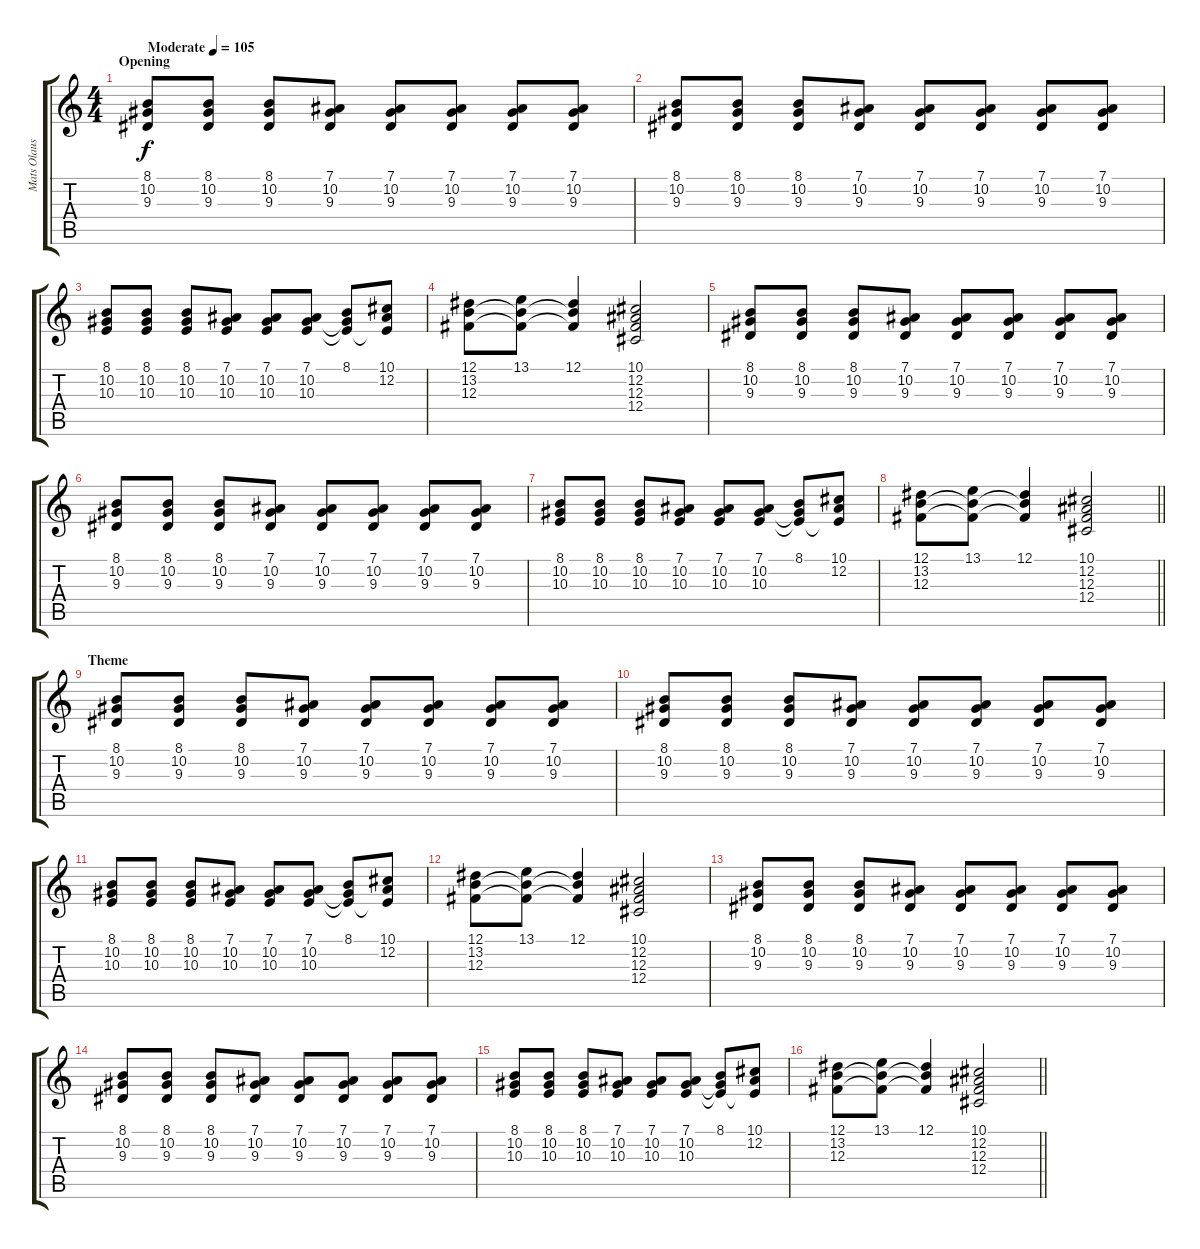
\track ("Mats Olausson" "Mats Olaus") {instrument fx1rain}
\staff {score tabs}
\tuning (Eb4 Bb3 Gb3 Db3 Ab2 Eb2) {hide}
\ts (4 4)
\section ("" "Opening")
\tempo (105 "Moderate")
\clef g2
\ks c
(8.1 10.2 9.3).8{dy f instrument fx1rain} (8.1 10.2 9.3).8 (8.1 10.2 9.3).8 (7.1 10.2 9.3).8 (7.1 10.2 9.3).8 (7.1 10.2 9.3).8 (7.1 10.2 9.3).8 (7.1 10.2 9.3).8 |
(8.1 10.2 9.3).8 (8.1 10.2 9.3).8 (8.1 10.2 9.3).8 (7.1 10.2 9.3).8 (7.1 10.2 9.3).8 (7.1 10.2 9.3).8 (7.1 10.2 9.3).8 (7.1 10.2 9.3).8 |
(8.1 10.2 10.3).8 (8.1 10.2 10.3).8 (8.1 10.2 10.3).8 (7.1 10.2 10.3).8 (7.1 10.2 10.3).8 (7.1 10.2 10.3).8 (8.1 10.2{t} 10.3{t}).8 (10.1 12.2 10.3{t}).8 |
(12.1 13.2 12.3).8 (13.1 13.2{t} 12.3{t}).8 (12.1 13.2{t} 12.3{t}).4 (10.1 12.2 12.3 12.4).2 |
(8.1 10.2 9.3).8 (8.1 10.2 9.3).8 (8.1 10.2 9.3).8 (7.1 10.2 9.3).8 (7.1 10.2 9.3).8 (7.1 10.2 9.3).8 (7.1 10.2 9.3).8 (7.1 10.2 9.3).8 |
(8.1 10.2 9.3).8 (8.1 10.2 9.3).8 (8.1 10.2 9.3).8 (7.1 10.2 9.3).8 (7.1 10.2 9.3).8 (7.1 10.2 9.3).8 (7.1 10.2 9.3).8 (7.1 10.2 9.3).8 |
(8.1 10.2 10.3).8 (8.1 10.2 10.3).8 (8.1 10.2 10.3).8 (7.1 10.2 10.3).8 (7.1 10.2 10.3).8 (7.1 10.2 10.3).8 (8.1 10.2{t} 10.3{t}).8 (10.1 12.2 10.3{t}).8 |
\barLineRight lightlight
(12.1 13.2 12.3).8 (13.1 13.2{t} 12.3{t}).8 (12.1 13.2{t} 12.3{t}).4 (10.1 12.2 12.3 12.4).2 |
\section ("" "Theme")
(8.1 10.2 9.3).8 (8.1 10.2 9.3).8 (8.1 10.2 9.3).8 (7.1 10.2 9.3).8 (7.1 10.2 9.3).8 (7.1 10.2 9.3).8 (7.1 10.2 9.3).8 (7.1 10.2 9.3).8 |
(8.1 10.2 9.3).8 (8.1 10.2 9.3).8 (8.1 10.2 9.3).8 (7.1 10.2 9.3).8 (7.1 10.2 9.3).8 (7.1 10.2 9.3).8 (7.1 10.2 9.3).8 (7.1 10.2 9.3).8 |
(8.1 10.2 10.3).8 (8.1 10.2 10.3).8 (8.1 10.2 10.3).8 (7.1 10.2 10.3).8 (7.1 10.2 10.3).8 (7.1 10.2 10.3).8 (8.1 10.2{t} 10.3{t}).8 (10.1 12.2 10.3{t}).8 |
(12.1 13.2 12.3).8 (13.1 13.2{t} 12.3{t}).8 (12.1 13.2{t} 12.3{t}).4 (10.1 12.2 12.3 12.4).2 |
(8.1 10.2 9.3).8 (8.1 10.2 9.3).8 (8.1 10.2 9.3).8 (7.1 10.2 9.3).8 (7.1 10.2 9.3).8 (7.1 10.2 9.3).8 (7.1 10.2 9.3).8 (7.1 10.2 9.3).8 |
(8.1 10.2 9.3).8 (8.1 10.2 9.3).8 (8.1 10.2 9.3).8 (7.1 10.2 9.3).8 (7.1 10.2 9.3).8 (7.1 10.2 9.3).8 (7.1 10.2 9.3).8 (7.1 10.2 9.3).8 |
(8.1 10.2 10.3).8 (8.1 10.2 10.3).8 (8.1 10.2 10.3).8 (7.1 10.2 10.3).8 (7.1 10.2 10.3).8 (7.1 10.2 10.3).8 (8.1 10.2{t} 10.3{t}).8 (10.1 12.2 10.3{t}).8 |
\barLineRight lightlight
(12.1 13.2 12.3).8 (13.1 13.2{t} 12.3{t}).8 (12.1 13.2{t} 12.3{t}).4 (10.1 12.2 12.3 12.4).2
